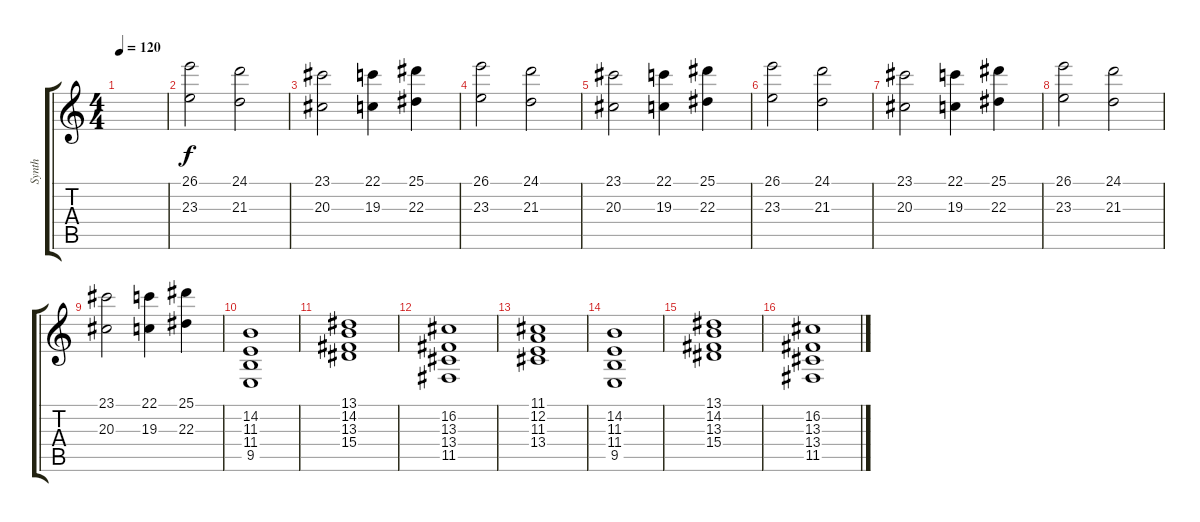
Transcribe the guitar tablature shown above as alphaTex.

\track ("Synth" "Synth") {instrument pad2warm}
\staff {score tabs}
\tuning (D4 A3 F3 C3 G2 C2) {hide}
\ts (4 4)
\tempo 120
\clef g2
\ks c
|
(26.1 23.3).2{volume 11} (24.1 21.3).2 |
(23.1 20.3).2 (22.1 19.3).4 (25.1 22.3).4 |
(26.1 23.3).2 (24.1 21.3).2 |
(23.1 20.3).2 (22.1 19.3).4 (25.1 22.3).4 |
(26.1 23.3).2{volume 11} (24.1 21.3).2 |
(23.1 20.3).2 (22.1 19.3).4 (25.1 22.3).4 |
(26.1 23.3).2 (24.1 21.3).2 |
(23.1 20.3).2 (22.1 19.3).4 (25.1 22.3).4 |
(14.2 11.3 11.4 9.5).1{volume 10} |
(13.1 14.2 13.3 15.4).1 |
(16.2 13.3 13.4 11.5).1 |
(11.1 12.2 11.3 13.4).1 |
(14.2 11.3 11.4 9.5).1{volume 10} |
(13.1 14.2 13.3 15.4).1 |
(16.2 13.3 13.4 11.5).1
